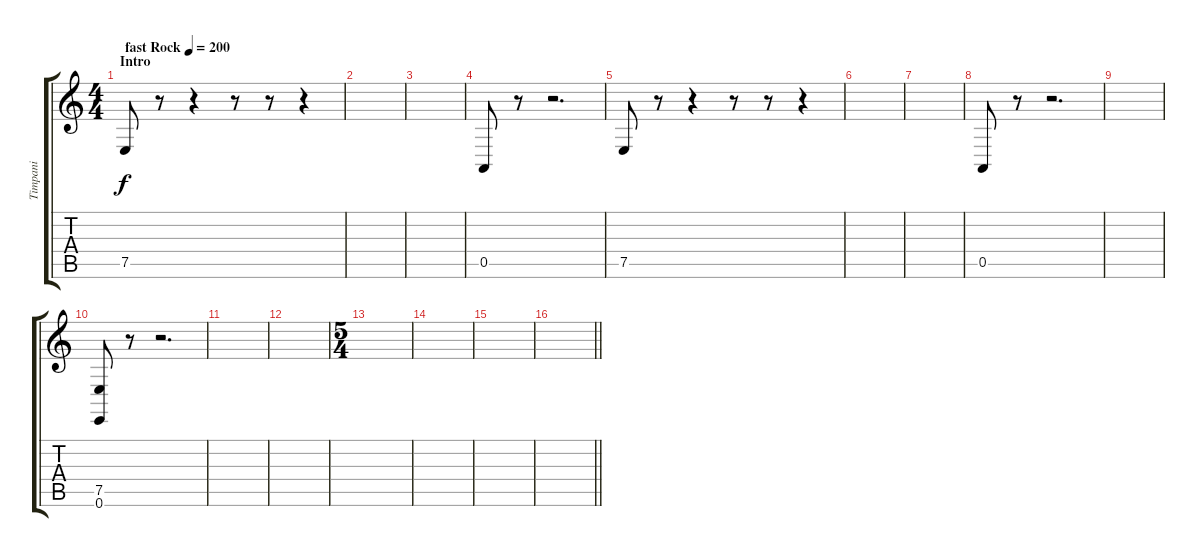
\track ("Timpani" "Timpani") {instrument timpani}
\staff {score tabs}
\tuning (E4 B3 G3 D3 A2 E2) {hide}
\ts (4 4)
\section ("" "Intro")
\tempo (200 "fast Rock")
\clef g2
\ks c
7.5.8{dy f instrument timpani} r.8 r.4 r.8 r.8 r.4 |
|
|
0.5.8 r.8 r.2{d} |
7.5.8 r.8 r.4 r.8 r.8 r.4 |
|
|
0.5.8 r.8 r.2{d} |
|
(7.5 0.6).8 r.8 r.2{d} |
|
|
\ts (5 4)
|
|
|
\barLineRight lightlight
